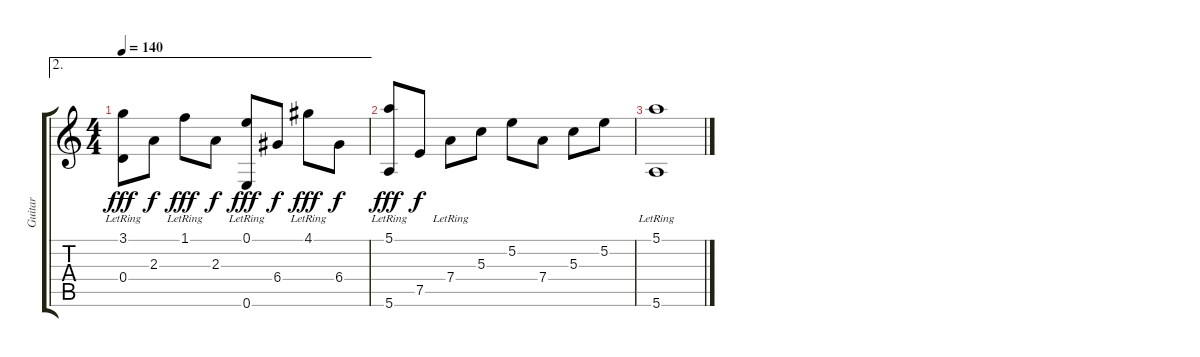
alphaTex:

\track ("Guitar" "Guitar") {instrument acousticguitarnylon}
\staff {score tabs}
\tuning (E4 B3 G3 D3 A2 E2) {hide}
\ae 2
\ts (4 4)
\tempo 140
\clef g2
\ks c
(3.1{lr} 0.4{lr}).8{dy fff} 2.3.8{dy f} 1.1{lr}.8{dy fff} 2.3.8{dy f} (0.1{lr} 0.6{lr}).8{dy fff} 6.4.8{dy f} 4.1{lr}.8{dy fff} 6.4.8{dy f} |
(5.1{lr} 5.6{lr}).8{dy fff} 7.5.8{dy f} 7.4{lr}.8 5.3.8 5.2.8 7.4.8 5.3.8 5.2.8 |
(5.1{lr} 5.6{lr}).1
